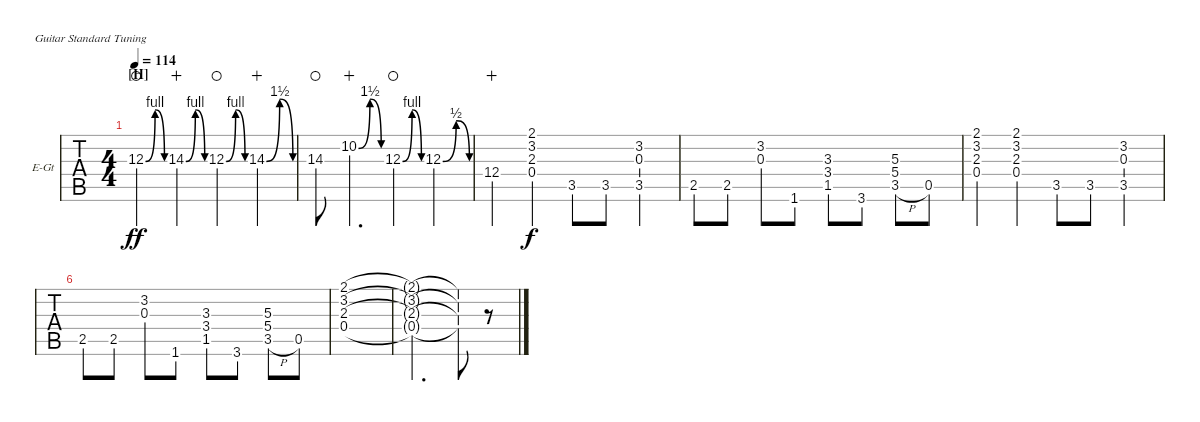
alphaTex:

\bracketExtendMode nobrackets
\firstSystemTrackNameOrientation horizontal
\otherSystemsTrackNameOrientation horizontal
\defaultBarNumberDisplay FirstOfSystem
\track ("Guitar" "E-Gt") {instrument overdrivenguitar}
\staff {tabs}
\tuning (E4 B3 G3 D3 A2 E2)
\ts (4 4)
\section ("H" "")
\tempo 114
\clef g2
\ks c
12.3{be (bendrelease 0 0 30 4 30 4 60 0)}.4{dy ff waho} 14.3{be (bendrelease 0 0 30 4 30 4 60 0)}.4{wahc} 12.3{be (bendrelease 0 0 30 4 30 4 60 0)}.4{waho} 14.3{be (bendrelease 0 0 30 6 30 6 60 0)}.4{wahc} |
14.3.8{waho} 10.2{be (bendrelease 0 0 30 6 30 6 60 0)}.4{d wahc} 12.3{be (bendrelease 0 0 30 4 30 4 60 0)}.4{waho} 12.3{be (bendrelease 0 0 30 2 30 2 60 0)}.4 |
12.4.4{wahc} (2.1 3.2 2.3 0.4).4{dy f} 3.5.8 3.5.8 (3.2 0.3 3.5).4 |
2.5.8 2.5.8 (3.2 0.3).8 1.6.8 (3.3 3.4 1.5).8 3.6.8 (5.3 5.4 3.5{h}).8 0.5.8 |
(2.1 3.2 2.3 0.4).4 (2.1 3.2 2.3 0.4).4 3.5.8 3.5.8 (3.2 0.3 3.5).4 |
2.5.8 2.5.8 (3.2 0.3).8 1.6.8 (3.3 3.4 1.5).8 3.6.8 (5.3 5.4 3.5{h}).8 0.5.8 |
(2.1 3.2 2.3 0.4).1 |
(2.1{t} 3.2{t} 2.3{t} 0.4{t}).2{d} (2.1{t} 3.2{t} 2.3{t} 0.4{t}).8 r.8
